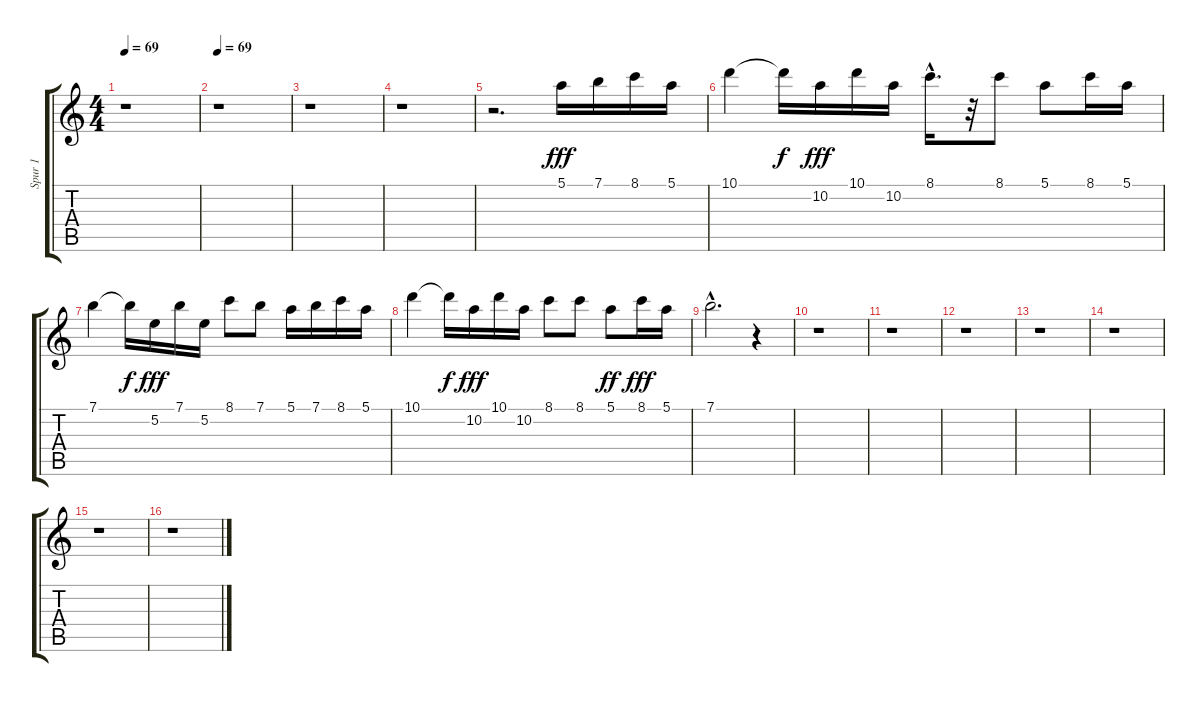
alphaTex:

\track ("Spur 1" "Spur 1") {instrument overdrivenguitar}
\staff {score tabs}
\tuning (E4 B3 G3 D3 A2 E2) {hide}
\ts (4 4)
\tempo 69
\clef g2
\ks c
r.1{dy fff instrument overdrivenguitar} |
\tempo 69
r.1 |
r.1 |
r.1 |
r.2{d} 5.1.16 7.1.16 8.1.16 5.1.16 |
10.1.4 10.1{t}.16{dy f} 10.2.16{dy fff} 10.1.16 10.2.16 8.1{hac}.16{d} r.32 8.1.8 5.1.8 8.1.16 5.1.16 |
7.1.4 7.1{t}.16{dy f} 5.2.16{dy fff} 7.1.16 5.2.16 8.1.8 7.1.8 5.1.16 7.1.16 8.1.16 5.1.16 |
10.1.4 10.1{t}.16{dy f} 10.2.16{dy fff} 10.1.16 10.2.16 8.1.8 8.1.8 5.1.8{dy ff} 8.1.16{dy fff} 5.1.16 |
7.1{hac}.2{d} r.4 |
r.1 |
r.1 |
r.1 |
r.1 |
r.1 |
r.1 |
r.1
